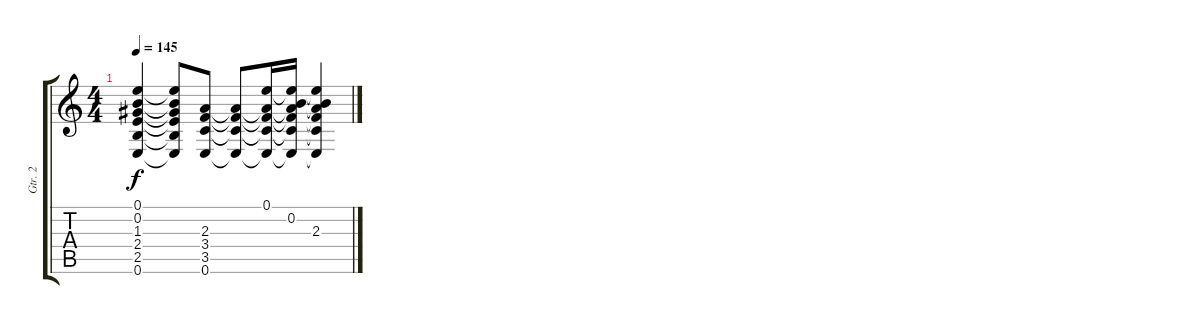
\track ("Gtr. 2" "Gtr. 2") {instrument overdrivenguitar}
\staff {score tabs}
\tuning (E4 B3 G3 D3 A2 E2) {hide}
\ts (4 4)
\tempo 145
\clef g2
\ks c
(0.1 0.2 1.3 2.4 2.5 0.6).4{dy f} (0.1{t} 0.2{t} 1.3{t} 2.4{t} 2.5{t} 0.6{t}).8 (2.3 3.4 3.5 0.6).8 (2.3{t} 3.4{t} 3.5{t} 0.6{t}).8 (0.1 2.3{t} 3.4{t} 3.5{t} 0.6{t}).16 (0.1{t} 0.2 2.3{t} 3.4{t} 3.5{t} 0.6{t}).16 (0.1{t} 0.2{t} 2.3 3.4{t} 3.5{t} 0.6{t}).4
